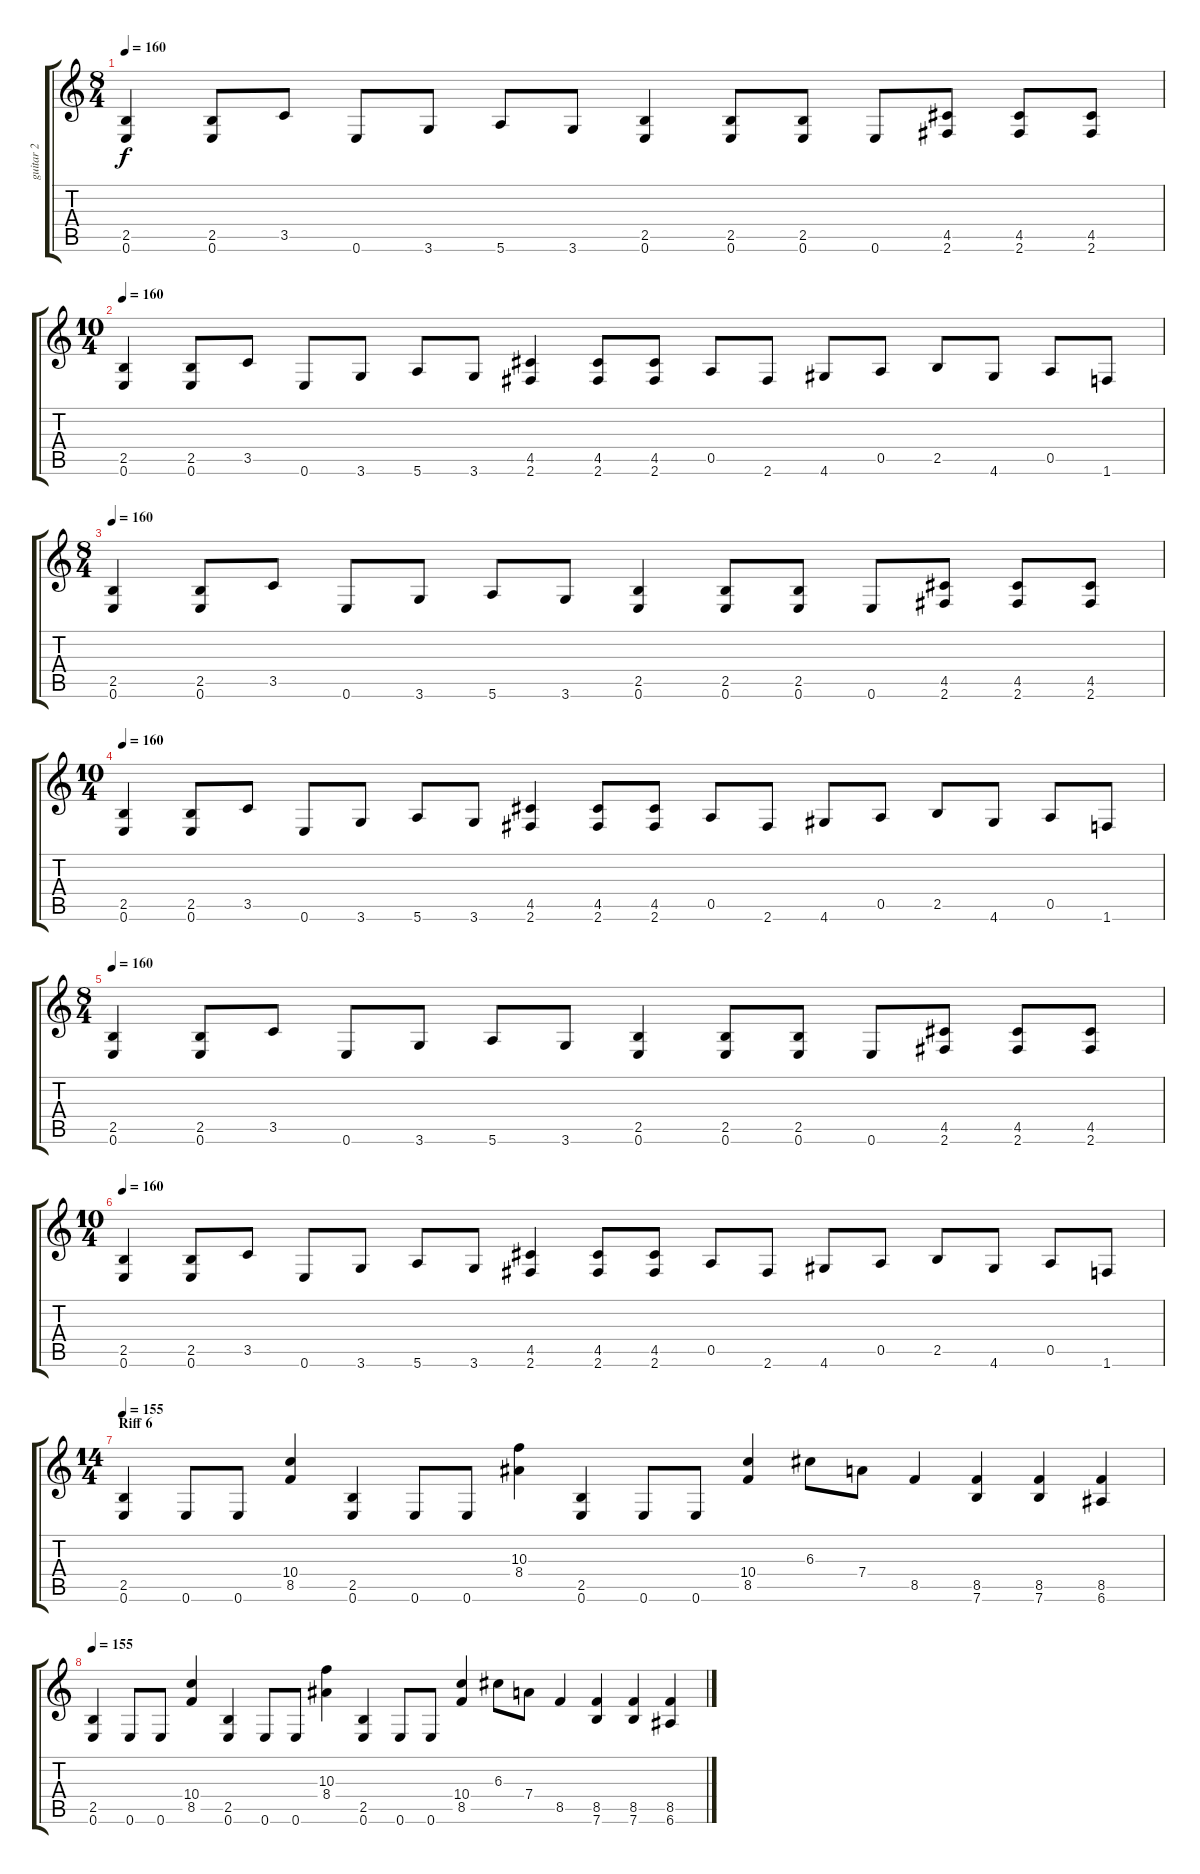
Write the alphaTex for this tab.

\track ("guitar 2" "guitar 2") {instrument distortionguitar}
\staff {score tabs}
\tuning (E4 B3 G3 D3 A2 E2) {hide}
\ts (8 4)
\tempo 160
\clef g2
\ks c
(2.5 0.6).4{dy f} (2.5 0.6).8 3.5.8 0.6.8 3.6.8 5.6.8 3.6.8 (2.5 0.6).4 (2.5 0.6).8 (2.5 0.6).8 0.6.8 (4.5 2.6).8 (4.5 2.6).8 (4.5 2.6).8 |
\ts (10 4)
\tempo 160
(2.5 0.6).4 (2.5 0.6).8 3.5.8 0.6.8 3.6.8 5.6.8 3.6.8 (4.5 2.6).4 (4.5 2.6).8 (4.5 2.6).8 0.5.8 2.6.8 4.6.8 0.5.8 2.5.8 4.6.8 0.5.8 1.6.8 |
\ts (8 4)
\tempo 160
(2.5 0.6).4 (2.5 0.6).8 3.5.8 0.6.8 3.6.8 5.6.8 3.6.8 (2.5 0.6).4 (2.5 0.6).8 (2.5 0.6).8 0.6.8 (4.5 2.6).8 (4.5 2.6).8 (4.5 2.6).8 |
\ts (10 4)
\tempo 160
(2.5 0.6).4 (2.5 0.6).8 3.5.8 0.6.8 3.6.8 5.6.8 3.6.8 (4.5 2.6).4 (4.5 2.6).8 (4.5 2.6).8 0.5.8 2.6.8 4.6.8 0.5.8 2.5.8 4.6.8 0.5.8 1.6.8 |
\ts (8 4)
\tempo 160
(2.5 0.6).4 (2.5 0.6).8 3.5.8 0.6.8 3.6.8 5.6.8 3.6.8 (2.5 0.6).4 (2.5 0.6).8 (2.5 0.6).8 0.6.8 (4.5 2.6).8 (4.5 2.6).8 (4.5 2.6).8 |
\ts (10 4)
\tempo 160
(2.5 0.6).4 (2.5 0.6).8 3.5.8 0.6.8 3.6.8 5.6.8 3.6.8 (4.5 2.6).4 (4.5 2.6).8 (4.5 2.6).8 0.5.8 2.6.8 4.6.8 0.5.8 2.5.8 4.6.8 0.5.8 1.6.8 |
\ts (14 4)
\section ("" "Riff 6")
\tempo 155
(2.5 0.6).4 0.6.8 0.6.8 (10.4 8.5).4 (2.5 0.6).4 0.6.8 0.6.8 (10.3 8.4).4 (2.5 0.6).4 0.6.8 0.6.8 (10.4 8.5).4 6.3.8 7.4.8 8.5.4 (8.5 7.6).4 (8.5 7.6).4 (8.5 6.6).4 |
\tempo 155
(2.5 0.6).4 0.6.8 0.6.8 (10.4 8.5).4 (2.5 0.6).4 0.6.8 0.6.8 (10.3 8.4).4 (2.5 0.6).4 0.6.8 0.6.8 (10.4 8.5).4 6.3.8 7.4.8 8.5.4 (8.5 7.6).4 (8.5 7.6).4 (8.5 6.6).4
